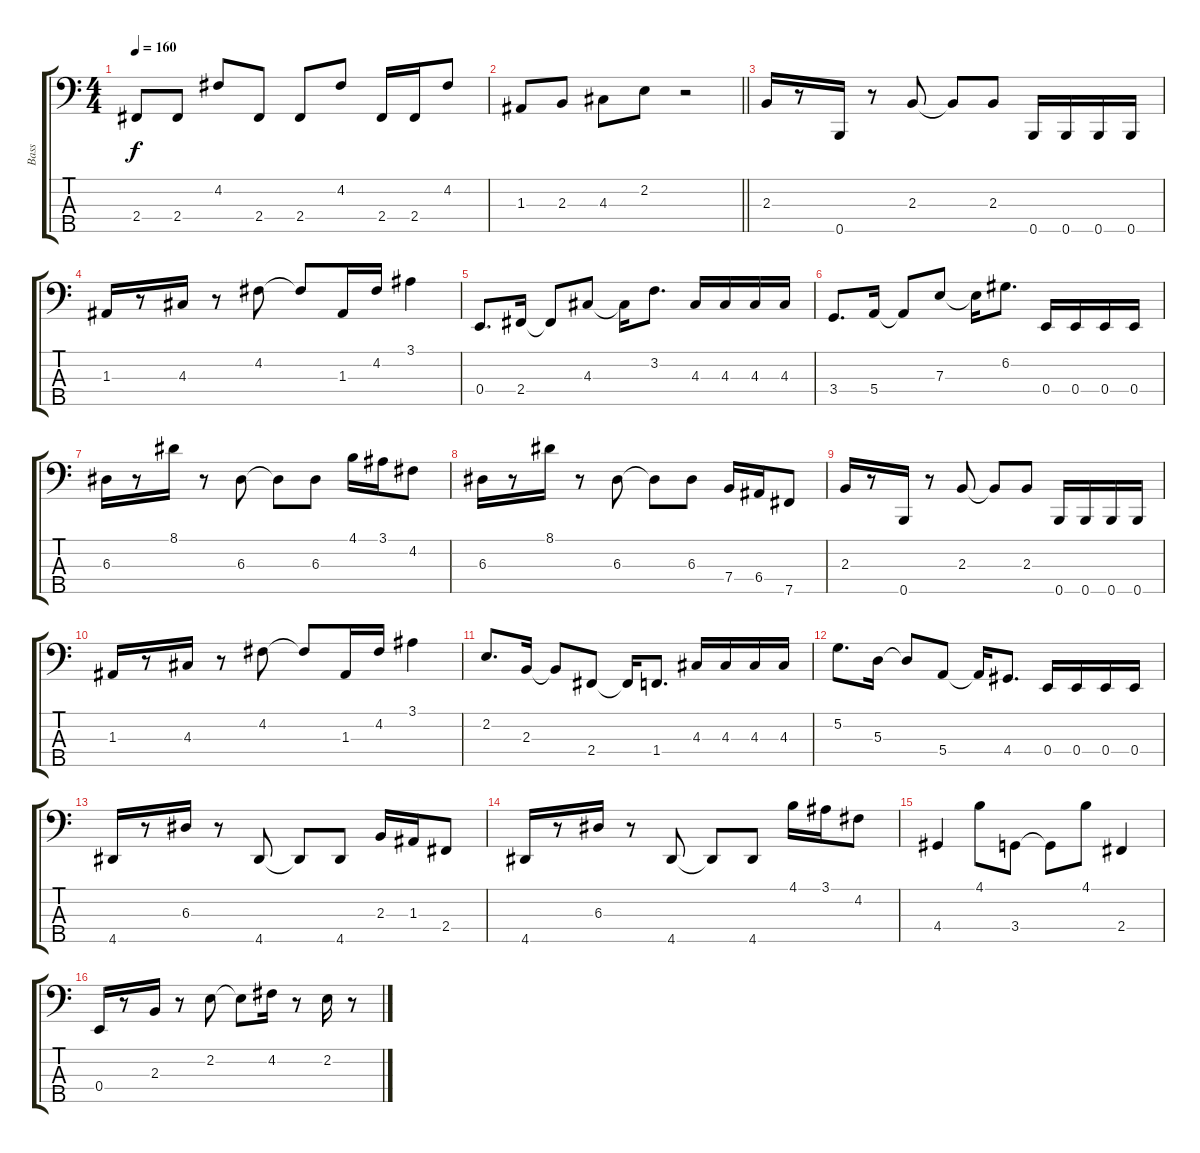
\track ("Bass" "Bass") {instrument slapbass1}
\staff {score tabs}
\tuning (G2 D2 A1 E1 B0) {hide}
\ts (4 4)
\tempo 160
\clef f4
\ks c
2.4.8{dy f} 2.4.8 4.2.8 2.4.8 2.4.8 4.2.8 2.4.16 2.4.16 4.2.8 |
\barLineRight lightlight
1.3.8 2.3.8 4.3.8 2.2.8 r.2 |
2.3.16 r.8 0.5.16 r.8 2.3.8 2.3{t}.8 2.3.8 0.5.16 0.5.16 0.5.16 0.5.16 |
1.3.16 r.8 4.3.16 r.8 4.2.8 4.2{t}.8 1.3.16 4.2.16 3.1.4 |
0.4.8{d} 2.4.16 2.4{t}.8 4.3.8 4.3{t}.16 3.2.8{d} 4.3.16 4.3.16 4.3.16 4.3.16 |
3.4.8{d} 5.4.16 5.4{t}.8 7.3.8 7.3{t}.16 6.2.8{d} 0.4.16 0.4.16 0.4.16 0.4.16 |
6.3.16 r.8 8.1.16 r.8 6.3.8 6.3{t}.8 6.3.8 4.1.16 3.1.16 4.2.8 |
6.3.16 r.8 8.1.16 r.8 6.3.8 6.3{t}.8 6.3.8 7.4.16 6.4.16 7.5.8 |
2.3.16 r.8 0.5.16 r.8 2.3.8 2.3{t}.8 2.3.8 0.5.16 0.5.16 0.5.16 0.5.16 |
1.3.16 r.8 4.3.16 r.8 4.2.8 4.2{t}.8 1.3.16 4.2.16 3.1.4 |
2.2.8{d} 2.3.16 2.3{t}.8 2.4.8 2.4{t}.16 1.4.8{d} 4.3.16 4.3.16 4.3.16 4.3.16 |
5.2.8{d} 5.3.16 5.3{t}.8 5.4.8 5.4{t}.16 4.4.8{d} 0.4.16 0.4.16 0.4.16 0.4.16 |
4.5.16 r.8 6.3.16 r.8 4.5.8 4.5{t}.8 4.5.8 2.3.16 1.3.16 2.4.8 |
4.5.16 r.8 6.3.16 r.8 4.5.8 4.5{t}.8 4.5.8 4.1.16 3.1.16 4.2.8 |
4.4.4 4.1.8 3.4.8 3.4{t}.8 4.1.8 2.4.4 |
0.4.16 r.8 2.3.16 r.8 2.2.8 2.2{t}.8 4.2.16 r.8 2.2.16 r.8
